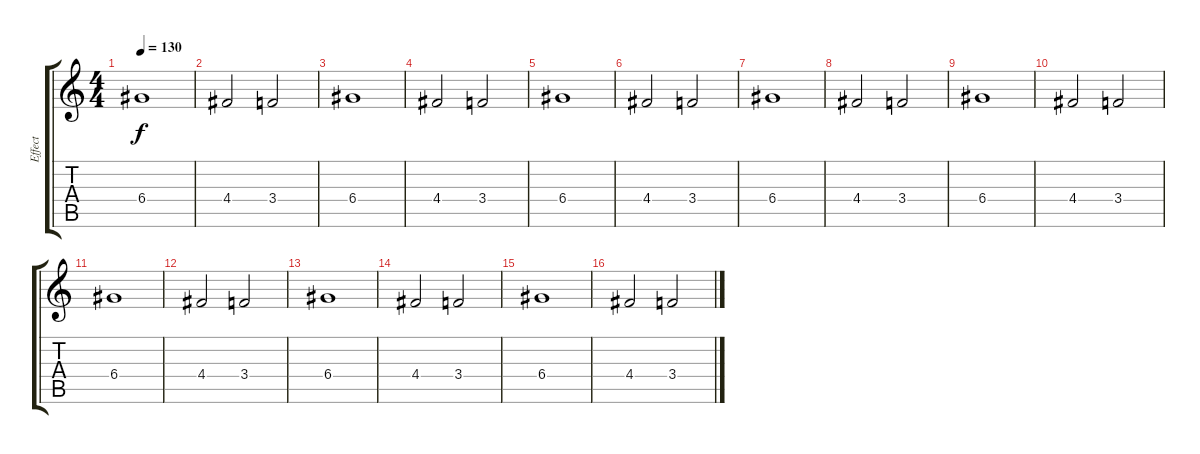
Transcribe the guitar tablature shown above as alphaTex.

\track ("Effect" "Effect") {mute instrument electricguitarmuted}
\staff {score tabs}
\tuning (E4 B3 G3 D3 A2 E2) {hide}
\ts (4 4)
\tempo 130
\clef g2
\ks c
6.4.1{dy f} |
4.4.2 3.4.2 |
6.4.1 |
4.4.2 3.4.2 |
6.4.1 |
4.4.2 3.4.2 |
6.4.1 |
4.4.2 3.4.2 |
6.4.1 |
4.4.2 3.4.2 |
6.4.1 |
4.4.2 3.4.2 |
6.4.1 |
4.4.2 3.4.2 |
6.4.1 |
4.4.2 3.4.2
